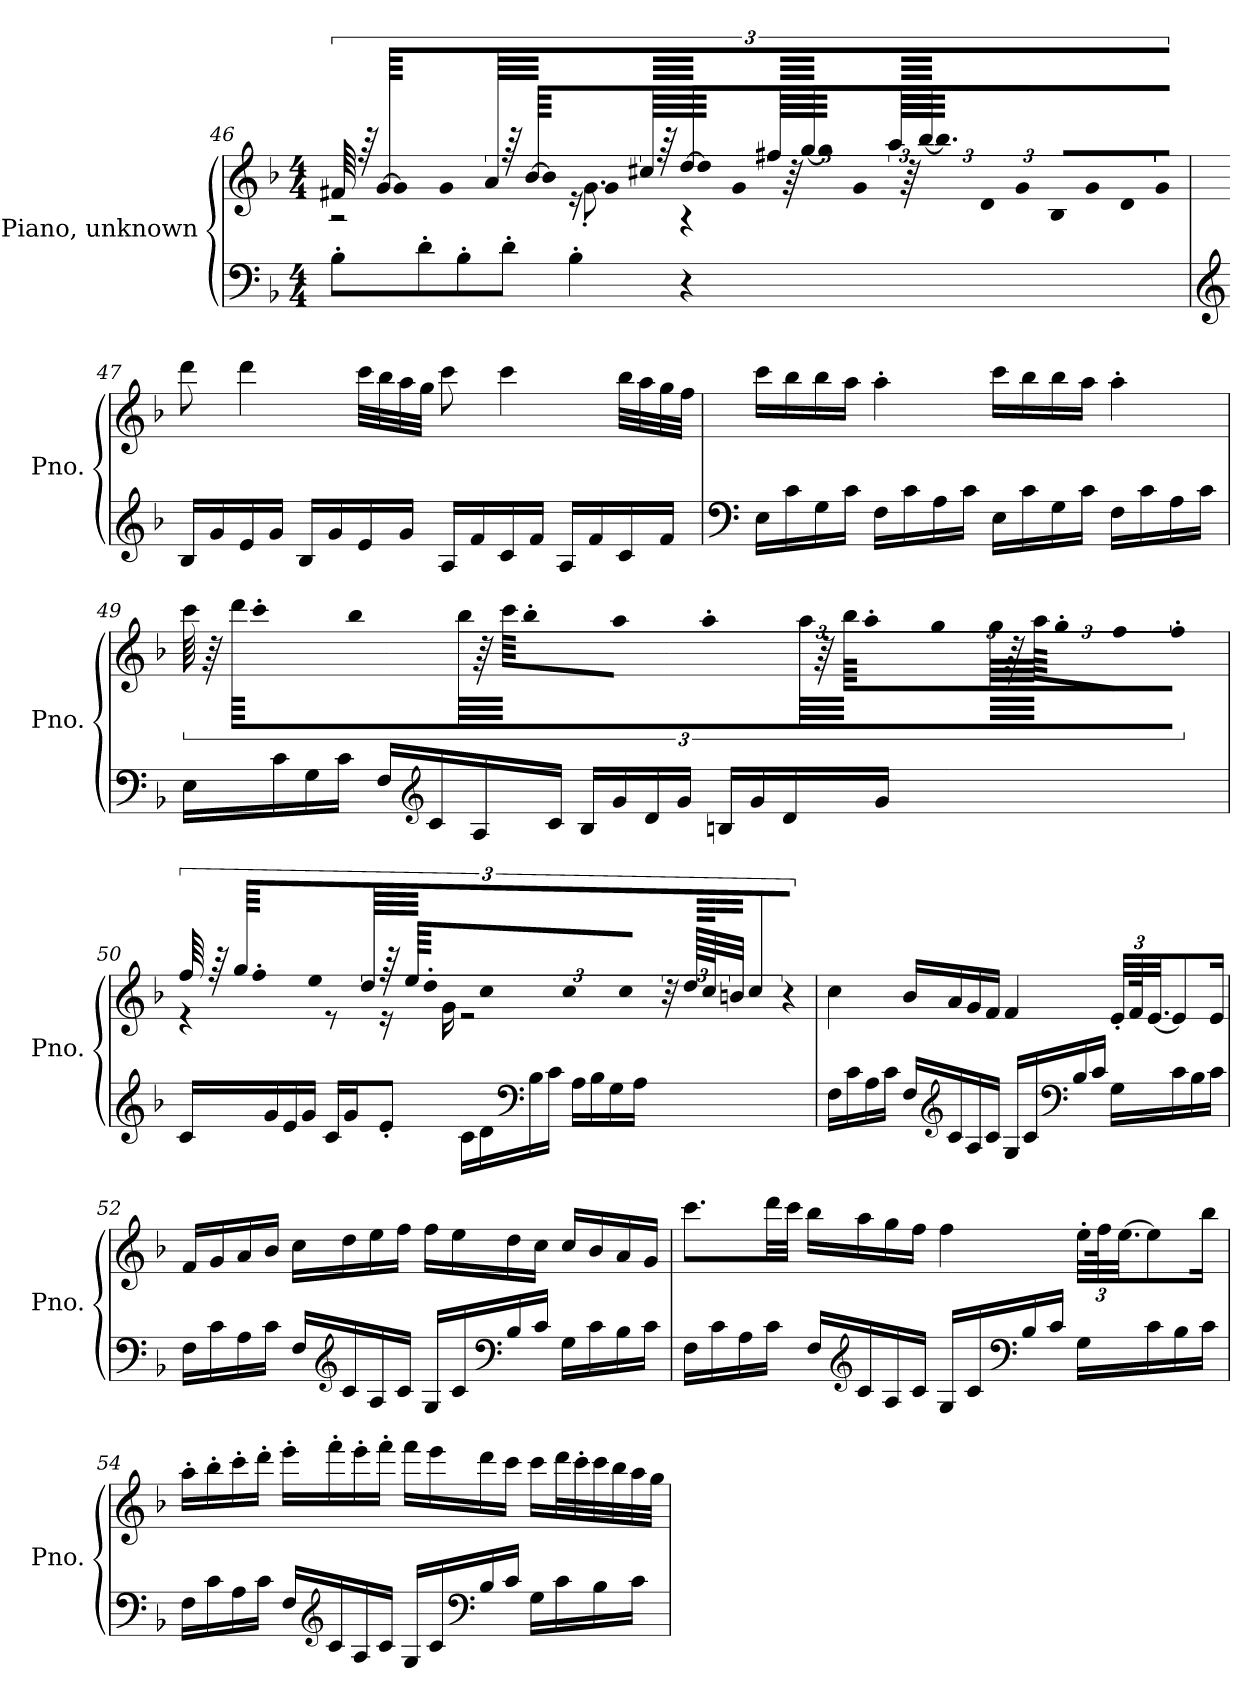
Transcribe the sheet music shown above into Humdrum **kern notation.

**kern	**kern
*part1	*part1
*staff2	*staff1
*I"Piano, unknown	*
*I'Pno.	*
!!LO:LB:g=z
*clefF4	*clefG2
*k[b-]	*k[b-]
*M4/4	*M4/4
=46	=46
*	*^
8B-'\L	96f#X/	2r
.	96r	.
.	[96g/KLLL	.
.	32g/J]	.
.	16g/	.
8d'\	96a/JJkk	.
.	96r	.
.	[96b-/KLLL	.
.	32b-/J]	.
.	16g/	.
8B-'\	96cc#X/JJkk	.
.	96r	.
.	[96dd/KLLL	.
.	32dd/J]	.
.	16g/	.
8d'\J	96ff#X/JJkk	.
.	96r	.
.	[96gg/KLLL	.
.	32gg/J]	.
.	16g/	.
4B-'\	96aa/JJkk	16r
.	96r	.
.	[96bb-/KKLL	.
.	16.bb-/]	.
.	.	8.g'\
.	16d/	.
.	16g/JJ	.
4r	16B-/LL	4r
.	16g/	.
.	16d/	.
.	16g/JJ	.
*	*v	*v
!!LO:LB:g=z
=47	=47
*clefG2	*
16B-/LL	8ddd\
16g/	.
16e/	4ddd\
16g/JJ	.
16B-/LL	.
16g/	.
16e/	32ccc\LLL
.	32bb-\
16g/JJ	32aa\
.	32gg\JJJ
16A/LL	8ccc\
16f/	.
16c/	4ccc\
16f/JJ	.
16A/LL	.
16f/	.
16c/	32bb-\LLL
.	32aa\
16f/JJ	32gg\
.	32ff\JJJ
=48	=48
*clefF4	*
16E\LL	16ccc\LL
16c\	16bb-\
16G\	16bb-\
16c\JJ	16aa\JJ
16F\LL	4aa'\
16c\	.
16A\	.
16c\JJ	.
16E\LL	16ccc\LL
16c\	16bb-\
16G\	16bb-\
16c\JJ	16aa\JJ
16F\LL	4aa'\
16c\	.
16A\	.
16c\JJ	.
!!LO:PB:g=z
=49	=49
16E\LL	96ccc\
.	96r
.	96ddd\KLLL
.	32ccc'\J
16c\	16bb-\
16G\	96bb-\JJkk
.	96r
.	96ccc\KLLL
.	32bb-'\J
16c\JJ	16aa\JJ
16F/LL	4aa'\
*clefG2	*
16c/	.
16A/	.
16c/JJ	.
16B-/LL	96aa\
.	96r
.	96bb-\KLLL
.	32aa'\J
16g/	16gg\
16d/	96gg\JJkk
.	96r
.	96aa\KLLL
.	32gg'\J
16g/JJ	16ff\JJ
16Bn/LL	4ff'\
16g/	.
16d/	.
16g/JJ	.
!!LO:LB:g=z
=50	=50
*	*^
16c/LL	96ff/	4r
.	96r	.
.	96gg/KLLL	.
.	32ff'/J	.
16g/	16ee/	.
16e/	96dd/JJkk	.
.	96r	.
.	96ee/KLLL	.
.	32dd'/J	.
16g/JJ	16cc/J	.
16c/LL	8cc/	8r
16g/J	.	.
8e'/J	16cc/Jk	16r
.	48r	16g\
.	96dd/LLLL	.
.	96cc/J	.
.	48bn/JJJ	.
16c\LL	4cc/	2r
16d\	.	.
*clefF4	*	*
16B-\	.	.
16c\JJ	.	.
16A\LL	4r	.
16B-\	.	.
16G\	.	.
16A\JJ	.	.
*	*v	*v
!!LO:LB:g=z
=51	=51
16F\LL	4cc\
16c\	.
16A\	.
16c\JJ	.
16F/LL	16b-/LL
*clefG2	*
16c/	16a/
16A/	16g/
16c/JJ	16f/JJ
16G/LL	4f/
16c/	.
*clefF4	*
16B-/	.
16c/JJ	.
*	*Xbrackettup
16G\LL	48e'/LLL
.	96f/K
.	[48.e/JJ
16c\	8e/]
16B-\	.
16c\JJ	16e/Jk
=52	=52
16F\LL	16f/LL
16c\	16g/
16A\	16a/
16c\JJ	16b-/JJ
16F/LL	16cc\LL
*clefG2	*
16c/	16dd\
16A/	16ee\
16c/JJ	16ff\JJ
16G/LL	16ff\LL
16c/	16ee\
*clefF4	*
16B-/	16dd\
16c/JJ	16cc\JJ
16G\LL	16cc/LL
16c\	16b-/
16B-\	16a/
16c\JJ	16g/JJ
!!LO:LB:g=z
=53	=53
16F\LL	8.ccc\L
16c\	.
16A\	.
16c\JJ	32ddd\LL
.	32ccc\JJJ
16F/LL	16bb-\LL
*clefG2	*
16c/	16aa\
16A/	16gg\
16c/JJ	16ff\JJ
16G/LL	4ff\
16c/	.
*clefF4	*
16B-/	.
16c/JJ	.
16G\LL	48ee'\LLL
.	96ff\K
.	[48.ee\JJ
16c\	8ee\]
16B-\	.
16c\JJ	16bb-\Jk
!!LO:LB:g=z
=54	=54
16F\LL	16aa'\LL
16c\	16bb-'\
16A\	16ccc'\
16c\JJ	16ddd'\JJ
16F/LL	16eee'\LL
*clefG2	*
16c/	16fff'\
16A/	16eee'\
16c/JJ	16fff'\JJ
16G/LL	16fff\LL
16c/	16eee\
*clefF4	*
16B-/	16ddd\
16c/JJ	16ccc\JJ
16G\LL	16ccc\LL
16c\	32ddd\L
.	32ccc'\
16B-\	32ccc\
.	32bb-\
16c\JJ	32aa\
.	32gg\JJJ
=	=
*-	*-
